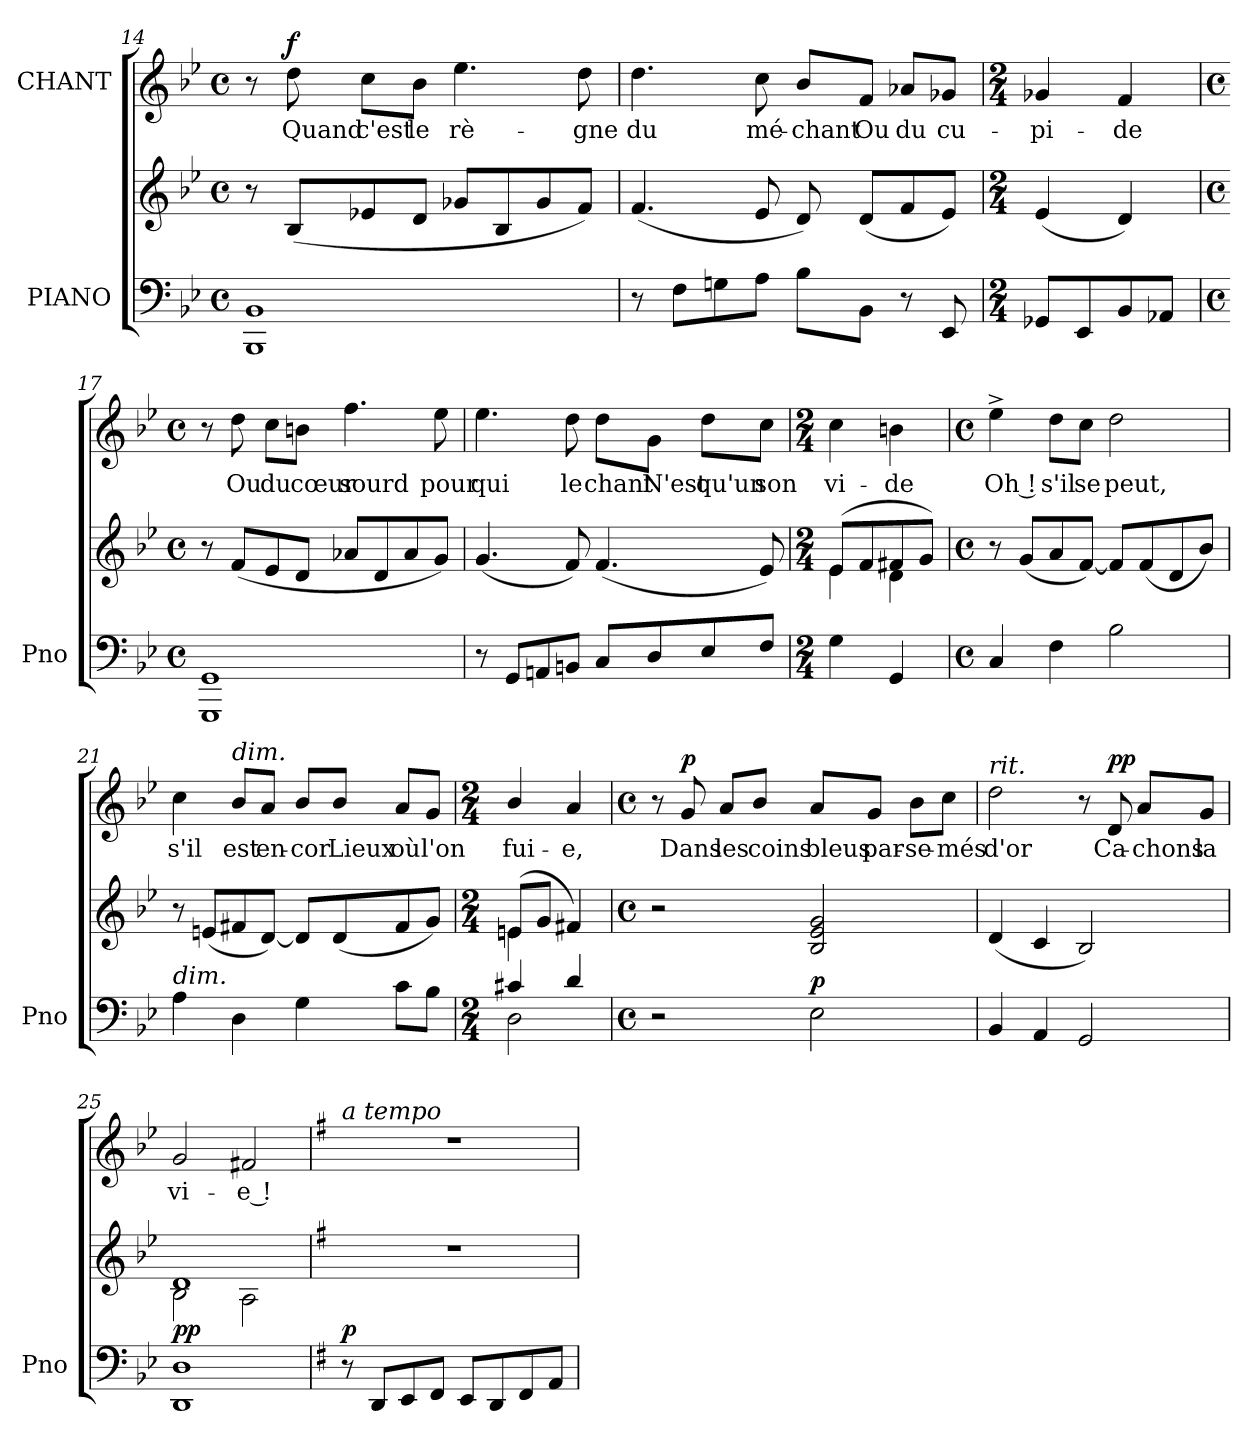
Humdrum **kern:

**kern	**kern	**dynam	**kern	**text	**dynam
*part2	*part2	*part2	*part1	*part1	*part1
*staff3	*staff2	*staff2/3	*staff1	*staff1	*staff1
*I"PIANO	*	*	*I"CHANT	*	*
*I'Pno	*	*	*	*	*
!!LO:LB:g=z
*clefF4	*clefG2	*	*clefG2	*	*
*k[b-e-]	*k[b-e-]	*	*k[b-e-]	*	*
*B-:	*B-:	*	*B-:	*	*
*M4/4	*M4/4	*	*M4/4	*	*
*met(c)	*met(c)	*	*met(c)	*	*
=14	=14	=14	=14	=14	=14
1BBB- 1BB-	8r	.	8r	.	.
!	!	!	!	!LO:LY:b	!LO:DY:a
.	(<8B-/L	.	8dd\	Quand	f
!	!	!	!	!LO:LY:b	!
.	8e-X/	.	8cc\L	c'est	.
!	!	!	!	!LO:LY:b	!
.	8d/J	.	8b-\J	le	.
!	!	!	!	!LO:LY:b	!
.	8g-X/L	.	4.ee-\	rè-	.
.	8B-/	.	.	.	.
.	8g-/	.	.	.	.
!	!	!	!	!LO:LY:b	!
.	8f/J)	.	8dd\	-gne	.
=15	=15	=15	=15	=15	=15
!	!	!	!	!LO:LY:b	!
8r	(<4.f/	.	4.dd\	du	.
8F\L	.	.	.	.	.
8Gn\	.	.	.	.	.
!	!	!	!	!LO:LY:b	!
8A\J	8e-/	.	8cc\	mé-	.
!	!	!	!	!LO:LY:b	!
8B-\L	8d/)	.	8b-/L	-chant	.
!	!	!	!	!LO:LY:b	!
8BB-\J	(<8d/L	.	8f/J	Ou	.
!	!	!	!	!LO:LY:b	!
8r	8f/	.	8a-X/L	du	.
!	!	!	!	!LO:LY:b	!
8EE-/	8e-/J)	.	8g-X/J	cu-	.
=16	=16	=16	=16	=16	=16
*M2/4	*M2/4	*	*M2/4	*	*
!	!	!	!	!LO:LY:b	!
8GG-X/L	(<4e-/	.	4g-X/	-pi-	.
8EE-/	.	.	.	.	.
!	!	!	!	!LO:LY:b	!
8BB-/	4d/)	.	4f/	-de	.
8AA-X/J	.	.	.	.	.
!!LO:LB:g=z
=17	=17	=17	=17	=17	=17
*M4/4	*M4/4	*	*M4/4	*	*
*met(c)	*met(c)	*	*met(c)	*	*
1GGG 1GG	8r	.	8r	.	.
!	!	!	!	!LO:LY:b	!
.	(<8f/L	.	8dd\	Ou	.
!	!	!	!	!LO:LY:b	!
.	8e-/	.	8cc\L	du	.
!	!	!	!	!LO:LY:b	!
.	8d/J	.	8bn\J	cœur	.
!	!	!	!	!LO:LY:b	!
.	8a-X/L	.	4.ff\	sourd	.
.	8d/	.	.	.	.
.	8a-/	.	.	.	.
!	!	!	!	!LO:LY:b	!
.	8g/J)	.	8ee-\	pour	.
=18	=18	=18	=18	=18	=18
!	!	!	!	!LO:LY:b	!
8r	(<4.g/	.	4.ee-\	qui	.
8GG/L	.	.	.	.	.
8AAn/	.	.	.	.	.
!	!	!	!	!LO:LY:b	!
8BBn/J	8f/)	.	8dd\	le	.
!	!	!	!	!LO:LY:b	!
8C/L	(<4.f/	.	8dd\L	chant	.
!	!	!	!	!LO:LY:b	!
8D/	.	.	8g\J	N'est	.
!	!	!	!	!LO:LY:b	!
8E-/	.	.	8dd\L	qu'un	.
!	!	!	!	!LO:LY:b	!
8F/J	8e-/)	.	8cc\J	son	.
=19	=19	=19	=19	=19	=19
*M2/4	*M2/4	*	*M2/4	*	*
*	*^	*	*	*	*
!	!	!	!	!	!LO:LY:b	!
4G\	(>8e-/L	4e-\	.	4cc\	vi-	.
.	8f/	.	.	.	.	.
!	!	!	!	!	!LO:LY:b	!
4GG/	8f#X/	4d\	.	4bn\	-de	.
.	8g/J)	.	.	.	.	.
*	*v	*v	*	*	*	*
=20	=20	=20	=20	=20	=20
*M4/4	*M4/4	*	*M4/4	*	*
*met(c)	*met(c)	*	*met(c)	*	*
!	!	!	!	!LO:LY:b	!
4C/	8r	.	4ee-^>\	Oh !	.
.	(<8g/L	.	.	.	.
!	!	!	!	!LO:LY:b	!
4F\	8a/	.	8dd\L	s'il	.
!	!	!	!	!LO:LY:b	!
.	[8f/J)	.	8cc\J	se	.
!	!	!	!	!LO:LY:b	!
2B-\	8f/L]	.	2dd\	peut,	.
.	(<8f/	.	.	.	.
.	8d/	.	.	.	.
.	8b-/J)	.	.	.	.
!!LO:LB:g=z
=21	=21	=21	=21	=21	=21
!LO:TX:a:i:t=dim.	!	!	!	!	!
!	!	!	!	!LO:LY:b	!
4A\	8r	.	4cc\	s'il	.
.	(<8en/L	.	.	.	.
!	!	!	!LO:TX:a:i:t=dim.	!	!
!	!	!	!	!LO:LY:b	!
4D\	8f#X/	.	8b-/L	est	.
!	!	!	!	!LO:LY:b	!
.	[<8d/J)	.	8a/J	en-	.
!	!	!	!	!LO:LY:b	!
4G\	8d/L]	.	8b-/L	-cor	.
!	!	!	!	!LO:LY:b	!
.	(<8d/	.	8b-/J	Lieux	.
!	!	!	!	!LO:LY:b	!
8c\L	8f#/	.	8a/L	où	.
!	!	!	!	!LO:LY:b	!
8B-\J	8g/J)	.	8g/J	l'on	.
=22	=22	=22	=22	=22	=22
*M2/4	*M2/4	*	*M2/4	*	*
*^	*^	*	*	*	*
!	!	!	!	!	!	!LO:LY:b	!
4c#X/	2D\	(>8en/L	4en\	.	4b-/	fui-	.
.	.	8g/J	.	.	.	.	.
!	!	!	!	!	!	!LO:LY:b	!
4d/	.	4f#X/)	4ryy	.	4a/	-e,	.
*v	*v	*	*	*	*	*	*
*	*v	*v	*	*	*	*
=23	=23	=23	=23	=23	=23
*M4/4	*M4/4	*	*M4/4	*	*
*met(c)	*met(c)	*	*met(c)	*	*
2r	2r	.	8r	.	.
!	!	!	!	!LO:LY:b	!LO:DY:a
.	.	.	8g/	Dans	p
!	!	!	!	!LO:LY:b	!
.	.	.	8a/L	les	.
!	!	!	!	!LO:LY:b	!
.	.	.	8b-/J	coins	.
!	!	!LO:DY:a=2	!	!LO:LY:b	!
2E-\	2B-/ 2e-/ 2g/	p	8a/L	bleus	.
!	!	!	!	!LO:LY:b	!
.	.	.	8g/J	par-	.
!	!	!	!	!LO:LY:b	!
.	.	.	8b-\L	-se-	.
!	!	!	!	!LO:LY:b	!
.	.	.	8cc\J	-més	.
!!LO:PB:g=z
=24	=24	=24	=24	=24	=24
!	!	!	!LO:TX:a:i:t=rit.	!	!
!	!	!	!	!LO:LY:b	!
4BB-/	(<4d/	.	2dd\	d'or	.
4AA/	4c/	.	.	.	.
2GG/	2B-/)	.	8r	.	.
!	!	!	!	!LO:LY:b	!LO:DY:a
.	.	.	8d/	Ca-	pp
!	!	!	!	!LO:LY:b	!
.	.	.	8a/L	-chons	.
!	!	!	!	!LO:LY:b	!
.	.	.	8g/J	la	.
=25	=25	=25	=25	=25	=25
*	*^	*	*	*	*
!	!	!	!LO:DY:a=2	!	!LO:LY:b	!
1DD 1D	1d	2B-\	pp	2g/	vi-	.
!	!	!	!	!	!LO:LY:b	!
.	.	2A\	.	2f#X/	-e !	.
*	*v	*v	*	*	*	*
=26	=26	=26	=26	=26	=26
*k[f#]	*k[f#]	*	*k[f#]	*	*
*G:	*G:	*	*G:	*	*
*	*^	*	*	*	*
!	!	!	!	!LO:TX:a:i:t=a tempo	!	!
!	!	!	!LO:DY:a=2	!	!	!
*	*v	*v	*	*	*	*
8r	1r	p	1r	.	.
8DD/L	.	.	.	.	.
8EE/	.	.	.	.	.
8FF#/J	.	.	.	.	.
8EE/L	.	.	.	.	.
8DD/	.	.	.	.	.
8FF#/	.	.	.	.	.
8AA/J	.	.	.	.	.
=	=	=	=	=	=
*-	*-	*-	*-	*-	*-
